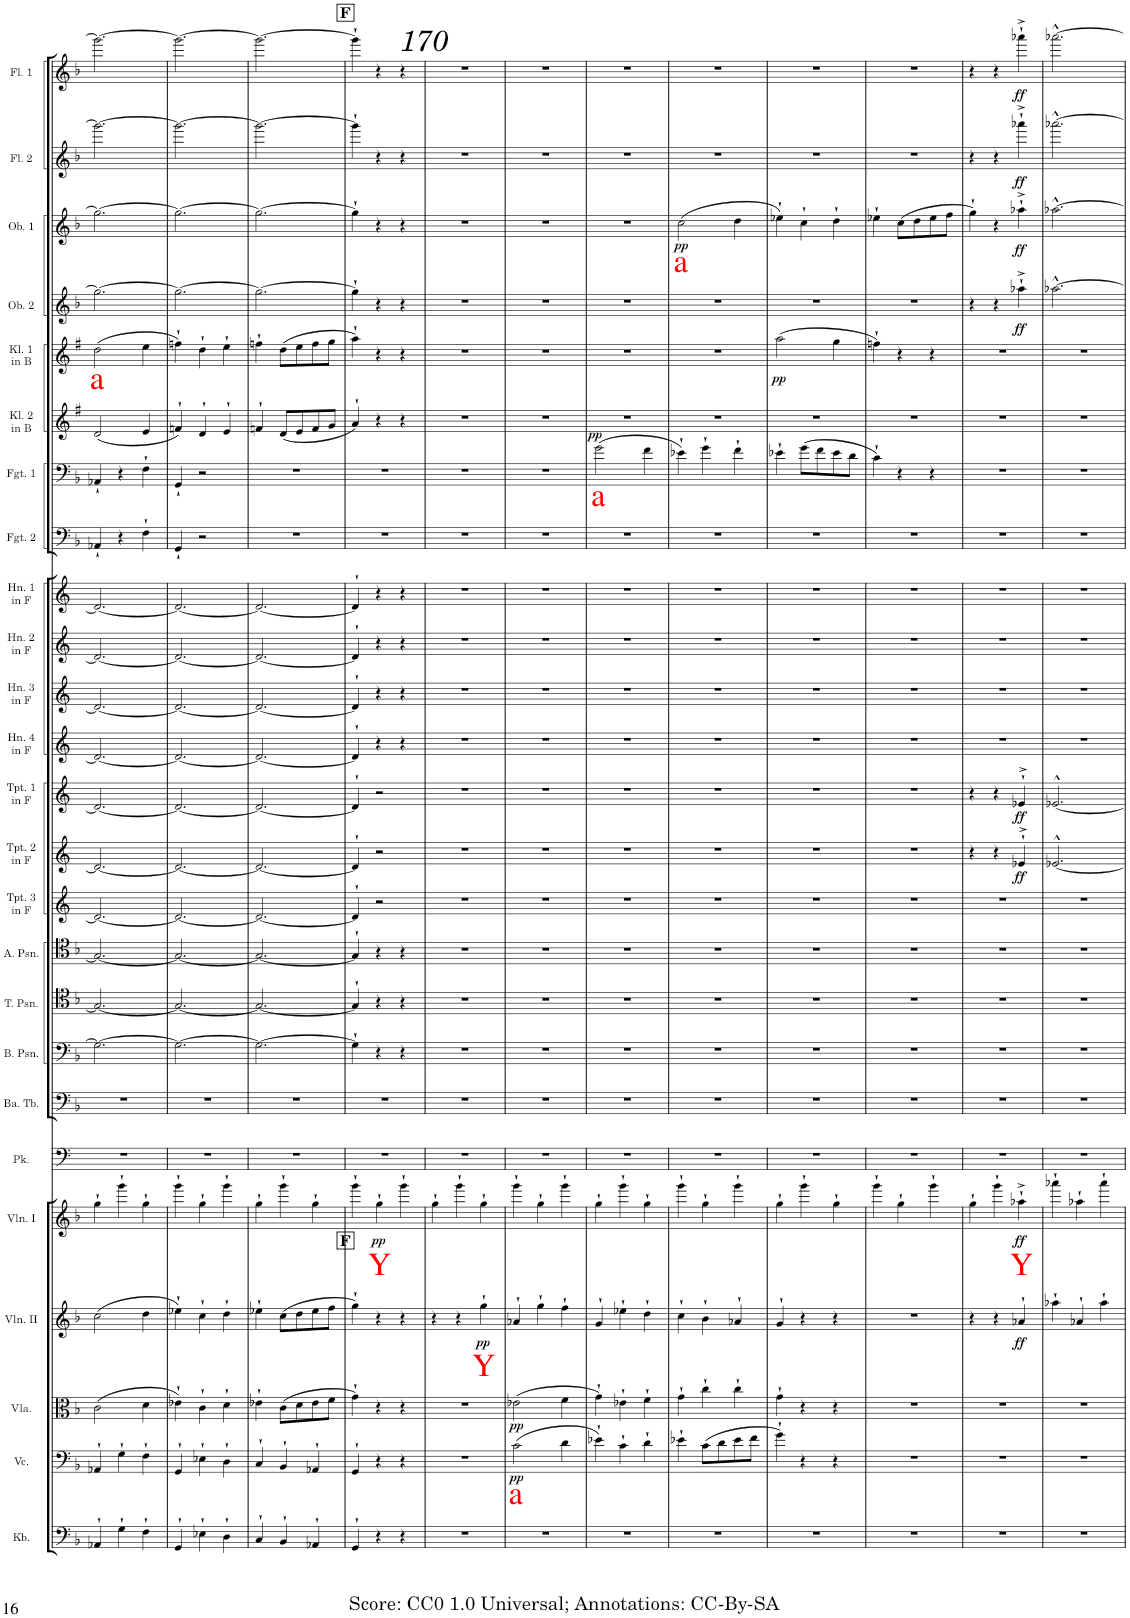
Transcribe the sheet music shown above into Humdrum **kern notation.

**kern	**kern	**text	**dynam	**kern	**dynam	**kern	**text	**dynam	**kern	**text	**dynam	**kern	**kern	**kern	**kern	**kern	**kern	**kern	**dynam	**kern	**dynam	**kern	**kern	**kern	**kern	**kern	**kern	**text	**dynam	**kern	**kern	**text	**dynam	**kern	**dynam	**kern	**text	**dynam	**kern	**dynam	**kern	**dynam
*part25	*part24	*part24	*part24	*part23	*part23	*part22	*part22	*part22	*part21	*part21	*part21	*part20	*part19	*part18	*part17	*part16	*part15	*part14	*part14	*part13	*part13	*part12	*part11	*part10	*part9	*part8	*part7	*part7	*part7	*part6	*part5	*part5	*part5	*part4	*part4	*part3	*part3	*part3	*part2	*part2	*part1	*part1
*staff25	*staff24	*staff24	*staff24	*staff23	*staff23	*staff22	*staff22	*staff22	*staff21	*staff21	*staff21	*staff20	*staff19	*staff18	*staff17	*staff16	*staff15	*staff14	*staff14	*staff13	*staff13	*staff12	*staff11	*staff10	*staff9	*staff8	*staff7	*staff7	*staff7	*staff6	*staff5	*staff5	*staff5	*staff4	*staff4	*staff3	*staff3	*staff3	*staff2	*staff2	*staff1	*staff1
*I"Kontrabässe	*I"Violoncellos	*	*	*I"Violen	*	*I"Violinen II	*	*	*I"Violinen I	*	*	*I"Pauken	*I"Bass Tuba	*I"Bassposaune	*I"Tenorposaune	*I"Altposaune	*I"Trompete 3 in F	*I"Trompete 2 in F	*	*I"Trompete 1 in F	*	*I"Horn 4 in F	*I"Horn 3 in F	*I"Horn 2 in F	*I"Horn 1 in F	*I"Fagott 2	*I"Fagott 1	*	*	*I"Klarinette 2 in B	*I"Klarinette 1 in B	*	*	*I"Oboe 2	*	*I"Oboe 1	*	*	*I"Flöte 2	*	*I"Flöte 1	*
*I'Kb.	*I'Vc.	*	*	*	*	*I'Vln. II	*	*	*I'Vln. I	*	*	*I'Pk.	*I'Ba. Tb.	*I'B. Psn.	*I'T. Psn.	*I'A. Psn.	*I'Tpt. 3 in F	*I'Tpt. 2 in F	*	*I'Tpt. 1 in F	*	*I'Hn. 4 in F	*I'Hn. 3  in F	*I'Hn. 2  in F	*I'Hn. 1 in F	*I'Fgt. 2	*I'Fgt. 1	*	*	*I'Kl. 2 in B	*I'Kl. 1  in B	*	*	*I'Ob. 2	*	*I'Ob. 1	*	*	*I'Fl. 2	*	*I'Fl. 1	*
!!LO:PB:g=z
*clefF4	*clefF4	*	*	*clefC3	*	*clefG2	*	*	*clefG2	*	*	*clefF4	*clefF4	*clefF4	*clefC4	*clefC4	*clefG2	*clefG2	*	*clefG2	*	*clefG2	*clefG2	*clefG2	*clefG2	*clefF4	*clefF4	*	*	*clefG2	*clefG2	*	*	*clefG2	*	*clefG2	*	*	*clefG2	*	*clefG2	*
*Trd7c12	*	*	*	*	*	*	*	*	*	*	*	*	*	*	*	*	*Trd-3c-5	*Trd-3c-5	*	*Trd-3c-5	*	*Trd4c7	*Trd4c7	*Trd4c7	*Trd4c7	*	*	*	*	*Trd1c2	*Trd1c2	*	*	*	*	*	*	*	*	*	*	*
*k[b-]	*k[b-]	*	*	*k[b-]	*	*k[b-]	*	*	*k[b-]	*	*	*k[]	*k[b-]	*k[b-]	*k[b-]	*k[b-]	*k[]	*k[]	*	*k[]	*	*k[]	*k[]	*k[]	*k[]	*k[b-]	*k[b-]	*	*	*k[f#]	*k[f#]	*	*	*k[b-]	*	*k[b-]	*	*	*k[b-]	*	*k[b-]	*
*M3/4	*M3/4	*	*	*M3/4	*	*M3/4	*	*	*M3/4	*	*	*M3/4	*M3/4	*M3/4	*M3/4	*M3/4	*M3/4	*M3/4	*	*M3/4	*	*M3/4	*M3/4	*M3/4	*M3/4	*M3/4	*M3/4	*	*	*M3/4	*M3/4	*	*	*M3/4	*	*M3/4	*	*	*M3/4	*	*M3/4	*
=166	=166	=166	=166	=166	=166	=166	=166	=166	=166	=166	=166	=166	=166	=166	=166	=166	=166	=166	=166	=166	=166	=166	=166	=166	=166	=166	=166	=166	=166	=166	=166	=166	=166	=166	=166	=166	=166	=166	=166	=166	=166	=166
!	!	!	!	!	!	!	!	!	!	!	!	!	!	!	!	!	!	!	!	!	!	!	!	!	!	!	!	!	!	!	!	!LO:LY:b:color=#FF0000	!	!	!	!	!	!	!	!	!	!
4AA-X`>/	4AA-X`>/	.	.	(2c\	.	(2cc\	.	.	4gg`\	.	.	2.r	2.r	2.G\_	2.G/_	2.G/_	2.d/_	2.d/_	.	2.d/_	.	2.d/_	2.d/_	2.d/_	2.d/_	4AA-X`/	4AA-X`/	.	.	(2d/	(2dd\	a	.	2.gg\_	.	2.gg\_	.	.	2.ggg\_	.	2.ggg\_	.
4G`\	4G`\	.	.	.	.	.	.	.	4ggg`\	.	.	.	.	.	.	.	.	.	.	.	.	.	.	.	.	4r	4r	.	.	.	.	.	.	.	.	.	.	.	.	.	.	.
4F`\	4F`\	.	.	4d\	.	4dd\	.	.	4gg`\	.	.	.	.	.	.	.	.	.	.	.	.	.	.	.	.	4F`\	4F`\	.	.	4e/	4ee\	.	.	.	.	.	.	.	.	.	.	.
=167	=167	=167	=167	=167	=167	=167	=167	=167	=167	=167	=167	=167	=167	=167	=167	=167	=167	=167	=167	=167	=167	=167	=167	=167	=167	=167	=167	=167	=167	=167	=167	=167	=167	=167	=167	=167	=167	=167	=167	=167	=167	=167
4GG`>/	4GG`>/	.	.	4e-X`>\)	.	4ee-X`>\)	.	.	4ggg`\	.	.	2.r	2.r	2.G\_	2.G/_	2.G/_	2.d/_	2.d/_	.	2.d/_	.	2.d/_	2.d/_	2.d/_	2.d/_	4GG`/	4GG`/	.	.	4fn`>/)	4ffn`\)	.	.	2.gg\_	.	2.gg\_	.	.	2.ggg\_	.	2.ggg\_	.
4E-X`\	4E-X`\	.	.	4c`>\	.	4cc`>\	.	.	4gg`\	.	.	.	.	.	.	.	.	.	.	.	.	.	.	.	.	2r	2r	.	.	4d`>/	4dd`\	.	.	.	.	.	.	.	.	.	.	.
4D`\	4D`\	.	.	4d`>\	.	4dd`>\	.	.	4ggg`\	.	.	.	.	.	.	.	.	.	.	.	.	.	.	.	.	.	.	.	.	4e`>/	4ee`\	.	.	.	.	.	.	.	.	.	.	.
=168	=168	=168	=168	=168	=168	=168	=168	=168	=168	=168	=168	=168	=168	=168	=168	=168	=168	=168	=168	=168	=168	=168	=168	=168	=168	=168	=168	=168	=168	=168	=168	=168	=168	=168	=168	=168	=168	=168	=168	=168	=168	=168
4C`>/	4C`>/	.	.	4e-X`>\	.	4ee-X`>\	.	.	4gg`\	.	.	2.r	2.r	2.G\_	2.G/_	2.G/_	2.d/_	2.d/_	.	2.d/_	.	2.d/_	2.d/_	2.d/_	2.d/_	2.r	2.r	.	.	4fn`>/	4ffn`\	.	.	2.gg\_	.	2.gg\_	.	.	2.ggg\_	.	2.ggg\_	.
4BB-`>/	4BB-`>/	.	.	(8c\L	.	(8cc\L	.	.	4ggg`\	.	.	.	.	.	.	.	.	.	.	.	.	.	.	.	.	.	.	.	.	(8d/L	(8dd\L	.	.	.	.	.	.	.	.	.	.	.
.	.	.	.	8d\	.	8dd\	.	.	.	.	.	.	.	.	.	.	.	.	.	.	.	.	.	.	.	.	.	.	.	8e/	8ee\	.	.	.	.	.	.	.	.	.	.	.
4AA-X`>/	4AA-X`>/	.	.	8e-\	.	8ee-\	.	.	4gg`\	.	.	.	.	.	.	.	.	.	.	.	.	.	.	.	.	.	.	.	.	8f/	8ff\	.	.	.	.	.	.	.	.	.	.	.
.	.	.	.	8f\J	.	8ff\J	.	.	.	.	.	.	.	.	.	.	.	.	.	.	.	.	.	.	.	.	.	.	.	8g/J	8gg\J	.	.	.	.	.	.	.	.	.	.	.
!!LO:REH:place=s1:a:B:cj:fs=14:t=F
!!LO:REH:place=s1:a:B:cj:fs=14:t=F
=169	=169	=169	=169	=169	=169	=169	=169	=169	=169	=169	=169	=169	=169	=169	=169	=169	=169	=169	=169	=169	=169	=169	=169	=169	=169	=169	=169	=169	=169	=169	=169	=169	=169	=169	=169	=169	=169	=169	=169	=169	=169	=169
4GG`>/	4GG`>/	.	.	4g`>\)	.	4gg`>\)	.	.	4ggg`\	.	.	2.r	2.r	4G`>\]	4G`>/]	4G`>/]	4d`>/]	4d`>/]	.	4d`>/]	.	4d`>/]	4d`>/]	4d`>/]	4d`>/]	2.r	2.r	.	.	4a`>/)	4aa`\)	.	.	4gg`\]	.	4gg`\]	.	.	4ggg`\]	.	4ggg`\]	.
!	!	!	!	!	!	!	!	!	!	!LO:LY:b:color=#FF0000	!LO:DY:b	!	!	!	!	!	!	!	!	!	!	!	!	!	!	!	!	!	!	!	!	!	!	!	!	!	!	!	!	!	!	!
4r	4r	.	.	4r	.	4r	.	.	4gg`\	Y	pp	.	.	4r	4r	4r	2r	2r	.	2r	.	4r	4r	4r	4r	.	.	.	.	4r	4r	.	.	4r	.	4r	.	.	4r	.	4r	.
4r	4r	.	.	4r	.	4r	.	.	4ggg`\	.	.	.	.	4r	4r	4r	.	.	.	.	.	4r	4r	4r	4r	.	.	.	.	4r	4r	.	.	4r	.	4r	.	.	4r	.	4r	.
=170	=170	=170	=170	=170	=170	=170	=170	=170	=170	=170	=170	=170	=170	=170	=170	=170	=170	=170	=170	=170	=170	=170	=170	=170	=170	=170	=170	=170	=170	=170	=170	=170	=170	=170	=170	=170	=170	=170	=170	=170	=170	=170
2.r	2.r	.	.	2.r	.	4r	.	.	4gg`\	.	.	2.r	2.r	2.r	2.r	2.r	2.r	2.r	.	2.r	.	2.r	2.r	2.r	2.r	2.r	2.r	.	.	2.r	2.r	.	.	2.r	.	2.r	.	.	2.r	.	2.r	.
.	.	.	.	.	.	4r	.	.	4ggg`\	.	.	.	.	.	.	.	.	.	.	.	.	.	.	.	.	.	.	.	.	.	.	.	.	.	.	.	.	.	.	.	.	.
!	!	!	!	!	!	!	!LO:LY:b:color=#FF0000	!LO:DY:b	!	!	!	!	!	!	!	!	!	!	!	!	!	!	!	!	!	!	!	!	!	!	!	!	!	!	!	!	!	!	!	!	!	!
.	.	.	.	.	.	4gg`\	Y	pp	4gg`\	.	.	.	.	.	.	.	.	.	.	.	.	.	.	.	.	.	.	.	.	.	.	.	.	.	.	.	.	.	.	.	.	.
=171	=171	=171	=171	=171	=171	=171	=171	=171	=171	=171	=171	=171	=171	=171	=171	=171	=171	=171	=171	=171	=171	=171	=171	=171	=171	=171	=171	=171	=171	=171	=171	=171	=171	=171	=171	=171	=171	=171	=171	=171	=171	=171
!	!	!LO:LY:b:color=#FF0000	!LO:DY:b	!	!LO:DY:b	!	!	!	!	!	!	!	!	!	!	!	!	!	!	!	!	!	!	!	!	!	!	!	!	!	!	!	!	!	!	!	!	!	!	!	!	!
2.r	(2c\	a	pp	(2e-X\	pp	4a-X`>/	.	.	4ggg`\	.	.	2.r	2.r	2.r	2.r	2.r	2.r	2.r	.	2.r	.	2.r	2.r	2.r	2.r	2.r	2.r	.	.	2.r	2.r	.	.	2.r	.	2.r	.	.	2.r	.	2.r	.
.	.	.	.	.	.	4gg`\	.	.	4gg`\	.	.	.	.	.	.	.	.	.	.	.	.	.	.	.	.	.	.	.	.	.	.	.	.	.	.	.	.	.	.	.	.	.
.	4d\	.	.	4f\	.	4ff`\	.	.	4ggg`\	.	.	.	.	.	.	.	.	.	.	.	.	.	.	.	.	.	.	.	.	.	.	.	.	.	.	.	.	.	.	.	.	.
=172	=172	=172	=172	=172	=172	=172	=172	=172	=172	=172	=172	=172	=172	=172	=172	=172	=172	=172	=172	=172	=172	=172	=172	=172	=172	=172	=172	=172	=172	=172	=172	=172	=172	=172	=172	=172	=172	=172	=172	=172	=172	=172
!	!	!	!	!	!	!	!	!	!	!	!	!	!	!	!	!	!	!	!	!	!	!	!	!	!	!	!	!LO:LY:b:color=#FF0000	!LO:DY:a	!	!	!	!	!	!	!	!	!	!	!	!	!
2.r	4e-X`\)	.	.	4g`\)	.	4g`>/	.	.	4gg`\	.	.	2.r	2.r	2.r	2.r	2.r	2.r	2.r	.	2.r	.	2.r	2.r	2.r	2.r	2.r	(2g\	a	pp	2.r	2.r	.	.	2.r	.	2.r	.	.	2.r	.	2.r	.
.	4c`\	.	.	4e-X`\	.	4ee-X`\	.	.	4ggg`\	.	.	.	.	.	.	.	.	.	.	.	.	.	.	.	.	.	.	.	.	.	.	.	.	.	.	.	.	.	.	.	.	.
.	4d`\	.	.	4f`\	.	4dd`\	.	.	4gg`\	.	.	.	.	.	.	.	.	.	.	.	.	.	.	.	.	.	4f\	.	.	.	.	.	.	.	.	.	.	.	.	.	.	.
=173	=173	=173	=173	=173	=173	=173	=173	=173	=173	=173	=173	=173	=173	=173	=173	=173	=173	=173	=173	=173	=173	=173	=173	=173	=173	=173	=173	=173	=173	=173	=173	=173	=173	=173	=173	=173	=173	=173	=173	=173	=173	=173
!	!	!	!	!	!	!	!	!	!	!	!	!	!	!	!	!	!	!	!	!	!	!	!	!	!	!	!	!	!	!	!	!	!	!	!	!	!LO:LY:b:color=#FF0000	!LO:DY:b	!	!	!	!
2.r	4e-X`\	.	.	4g`\	.	4cc`\	.	.	4ggg`\	.	.	2.r	2.r	2.r	2.r	2.r	2.r	2.r	.	2.r	.	2.r	2.r	2.r	2.r	2.r	4e-X`\)	.	.	2.r	2.r	.	.	2.r	.	(2cc\	a	pp	2.r	.	2.r	.
.	(8c\L	.	.	4cc`\	.	4b-`\	.	.	4gg`\	.	.	.	.	.	.	.	.	.	.	.	.	.	.	.	.	.	4g`\	.	.	.	.	.	.	.	.	.	.	.	.	.	.	.
.	8d\	.	.	.	.	.	.	.	.	.	.	.	.	.	.	.	.	.	.	.	.	.	.	.	.	.	.	.	.	.	.	.	.	.	.	.	.	.	.	.	.	.
.	8e-\	.	.	4cc`\	.	4a-X`>/	.	.	4ggg`\	.	.	.	.	.	.	.	.	.	.	.	.	.	.	.	.	.	4f`\	.	.	.	.	.	.	.	.	4dd\	.	.	.	.	.	.
.	8f\J	.	.	.	.	.	.	.	.	.	.	.	.	.	.	.	.	.	.	.	.	.	.	.	.	.	.	.	.	.	.	.	.	.	.	.	.	.	.	.	.	.
=174	=174	=174	=174	=174	=174	=174	=174	=174	=174	=174	=174	=174	=174	=174	=174	=174	=174	=174	=174	=174	=174	=174	=174	=174	=174	=174	=174	=174	=174	=174	=174	=174	=174	=174	=174	=174	=174	=174	=174	=174	=174	=174
!	!	!	!	!	!	!	!	!	!	!	!	!	!	!	!	!	!	!	!	!	!	!	!	!	!	!	!	!	!	!	!	!	!LO:DY:b	!	!	!	!	!	!	!	!	!
2.r	4g`\)	.	.	4g`\	.	4g`>/	.	.	4gg`\	.	.	2.r	2.r	2.r	2.r	2.r	2.r	2.r	.	2.r	.	2.r	2.r	2.r	2.r	2.r	4e-X`\	.	.	2.r	(2aa\	.	pp	2.r	.	4ee-X`\)	.	.	2.r	.	2.r	.
.	4r	.	.	4r	.	4r	.	.	4ggg`\	.	.	.	.	.	.	.	.	.	.	.	.	.	.	.	.	.	(8g\L	.	.	.	.	.	.	.	.	4cc`\	.	.	.	.	.	.
.	.	.	.	.	.	.	.	.	.	.	.	.	.	.	.	.	.	.	.	.	.	.	.	.	.	.	8f\	.	.	.	.	.	.	.	.	.	.	.	.	.	.	.
.	4r	.	.	4r	.	4r	.	.	4gg`\	.	.	.	.	.	.	.	.	.	.	.	.	.	.	.	.	.	8e-\	.	.	.	4gg\	.	.	.	.	4dd`\	.	.	.	.	.	.
.	.	.	.	.	.	.	.	.	.	.	.	.	.	.	.	.	.	.	.	.	.	.	.	.	.	.	8d\J	.	.	.	.	.	.	.	.	.	.	.	.	.	.	.
=175	=175	=175	=175	=175	=175	=175	=175	=175	=175	=175	=175	=175	=175	=175	=175	=175	=175	=175	=175	=175	=175	=175	=175	=175	=175	=175	=175	=175	=175	=175	=175	=175	=175	=175	=175	=175	=175	=175	=175	=175	=175	=175
2.r	2.r	.	.	2.r	.	2.r	.	.	4ggg`\	.	.	2.r	2.r	2.r	2.r	2.r	2.r	2.r	.	2.r	.	2.r	2.r	2.r	2.r	2.r	4c`\)	.	.	2.r	4ffn`\)	.	.	2.r	.	4ee-X`\	.	.	2.r	.	2.r	.
.	.	.	.	.	.	.	.	.	4gg`\	.	.	.	.	.	.	.	.	.	.	.	.	.	.	.	.	.	4r	.	.	.	4r	.	.	.	.	(8cc\L	.	.	.	.	.	.
.	.	.	.	.	.	.	.	.	.	.	.	.	.	.	.	.	.	.	.	.	.	.	.	.	.	.	.	.	.	.	.	.	.	.	.	8dd\	.	.	.	.	.	.
.	.	.	.	.	.	.	.	.	4ggg`\	.	.	.	.	.	.	.	.	.	.	.	.	.	.	.	.	.	4r	.	.	.	4r	.	.	.	.	8ee-\	.	.	.	.	.	.
.	.	.	.	.	.	.	.	.	.	.	.	.	.	.	.	.	.	.	.	.	.	.	.	.	.	.	.	.	.	.	.	.	.	.	.	8ff\J	.	.	.	.	.	.
=176	=176	=176	=176	=176	=176	=176	=176	=176	=176	=176	=176	=176	=176	=176	=176	=176	=176	=176	=176	=176	=176	=176	=176	=176	=176	=176	=176	=176	=176	=176	=176	=176	=176	=176	=176	=176	=176	=176	=176	=176	=176	=176
2.r	2.r	.	.	2.r	.	4r	.	.	4gg`\	.	.	2.r	2.r	2.r	2.r	2.r	2.r	4r	.	4r	.	2.r	2.r	2.r	2.r	2.r	2.r	.	.	2.r	2.r	.	.	4r	.	4gg`\)	.	.	4r	.	4r	.
.	.	.	.	.	.	4r	.	.	4ggg`\	.	.	.	.	.	.	.	.	4r	.	4r	.	.	.	.	.	.	.	.	.	.	.	.	.	4r	.	4r	.	.	4r	.	4r	.
!	!	!	!	!	!	!	!	!LO:DY:b	!	!LO:LY:b:color=#FF0000	!LO:DY:b	!	!	!	!	!	!	!	!LO:DY:b	!	!LO:DY:b	!	!	!	!	!	!	!	!	!	!	!	!	!	!LO:DY:b	!	!	!LO:DY:b	!	!LO:DY:b	!	!LO:DY:b
.	.	.	.	.	.	4a-X`>/	.	ff	4aa-X`^\	Y	ff	.	.	.	.	.	.	4e-X`>^>/	ff	4e-X`>^>/	ff	.	.	.	.	.	.	.	.	.	.	.	.	4aa-X`^\	ff	4aa-X`^\	.	ff	4aaa-X`^\	ff	4aaa-X`^\	ff
=177	=177	=177	=177	=177	=177	=177	=177	=177	=177	=177	=177	=177	=177	=177	=177	=177	=177	=177	=177	=177	=177	=177	=177	=177	=177	=177	=177	=177	=177	=177	=177	=177	=177	=177	=177	=177	=177	=177	=177	=177	=177	=177
2.r	2.r	.	.	2.r	.	4aa-X`\	.	.	4aaa-X`\	.	.	2.r	2.r	2.r	2.r	2.r	2.r	[2.e-X^^/	.	[2.e-X^^/	.	2.r	2.r	2.r	2.r	2.r	2.r	.	.	2.r	2.r	.	.	[2.aa-X^^\	.	[2.aa-X^^\	.	.	[2.aaa-X^^\	.	[2.aaa-X^^\	.
.	.	.	.	.	.	4a-X`>/	.	.	4aa-X`\	.	.	.	.	.	.	.	.	.	.	.	.	.	.	.	.	.	.	.	.	.	.	.	.	.	.	.	.	.	.	.	.	.
.	.	.	.	.	.	4aa-`\	.	.	4aaa-`\	.	.	.	.	.	.	.	.	.	.	.	.	.	.	.	.	.	.	.	.	.	.	.	.	.	.	.	.	.	.	.	.	.
=	=	=	=	=	=	=	=	=	=	=	=	=	=	=	=	=	=	=	=	=	=	=	=	=	=	=	=	=	=	=	=	=	=	=	=	=	=	=	=	=	=	=
*-	*-	*-	*-	*-	*-	*-	*-	*-	*-	*-	*-	*-	*-	*-	*-	*-	*-	*-	*-	*-	*-	*-	*-	*-	*-	*-	*-	*-	*-	*-	*-	*-	*-	*-	*-	*-	*-	*-	*-	*-	*-	*-
